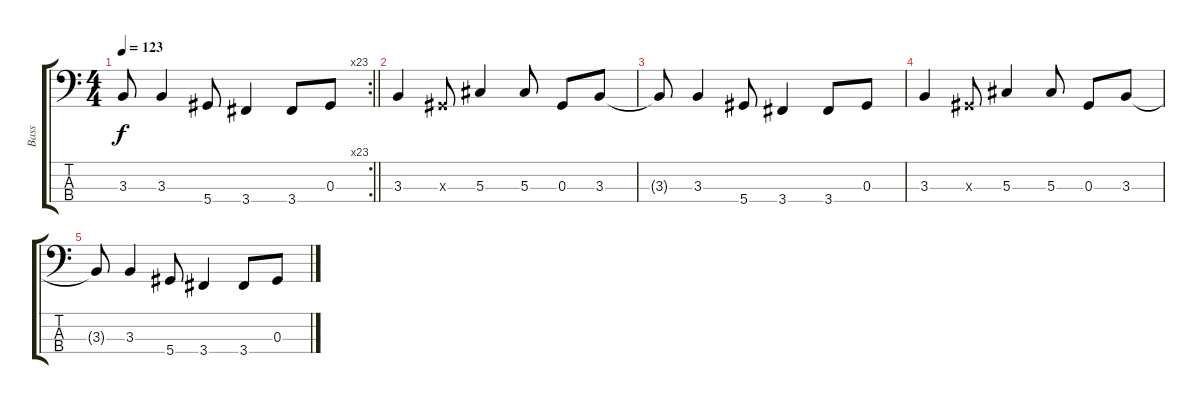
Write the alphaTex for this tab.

\track ("Bass" "Bass") {instrument acousticbass}
\staff {score tabs}
\tuning (Gb2 Db2 Ab1 Eb1) {hide}
\rc 23
\ts (4 4)
\tempo 123
\clef f4
\barLineRight lightlight
\ks c
3.3{t}.8{dy f} 3.3.4 5.4.8 3.4.4 3.4.8 0.3.8 |
3.3.4 0.3{x}.8 5.3.4 5.3.8 0.3.8 3.3.8 |
3.3{t}.8 3.3.4 5.4.8 3.4.4 3.4.8 0.3.8 |
3.3.4 0.3{x}.8 5.3.4 5.3.8 0.3.8 3.3.8 |
3.3{t}.8 3.3.4 5.4.8 3.4.4 3.4.8 0.3.8
